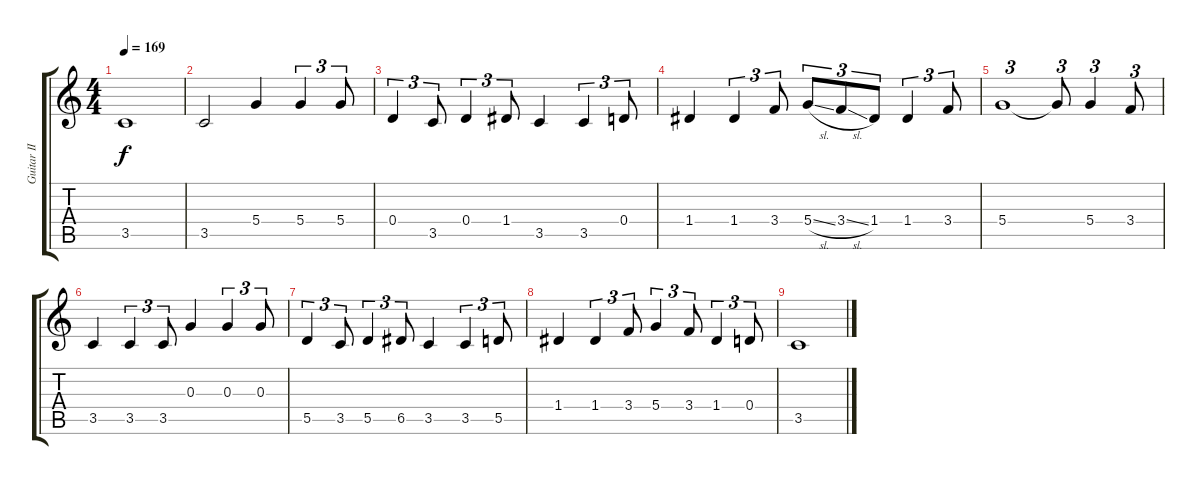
\track ("Guitar II" "Guitar II") {instrument distortionguitar}
\staff {score tabs}
\tuning (E4 B3 G3 D3 A2 E2) {hide}
\ts (4 4)
\tempo 169
\clef g2
\ks c
3.5.1{dy f} |
3.5.2 5.4.4 5.4.4{tu (3 2)} 5.4.8{tu (3 2)} |
0.4.4{tu (3 2)} 3.5.8{tu (3 2)} 0.4.4{tu (3 2)} 1.4.8{tu (3 2)} 3.5.4 3.5.4{tu (3 2)} 0.4.8{tu (3 2)} |
1.4.4 1.4.4{tu (3 2)} 3.4.8{tu (3 2)} 5.4{sl}.8{tu (3 2)} 3.4{sl}.8{tu (3 2)} 1.4.8{tu (3 2)} 1.4.4{tu (3 2)} 3.4.8{tu (3 2)} |
5.4.1{tu (3 2)} 5.4{t}.8{tu (3 2)} 5.4.4{tu (3 2)} 3.4.8{tu (3 2)} |
3.5.4 3.5.4{tu (3 2)} 3.5.8{tu (3 2)} 0.3.4 0.3.4{tu (3 2)} 0.3.8{tu (3 2)} |
5.5.4{tu (3 2)} 3.5.8{tu (3 2)} 5.5.4{tu (3 2)} 6.5.8{tu (3 2)} 3.5.4 3.5.4{tu (3 2)} 5.5.8{tu (3 2)} |
1.4.4 1.4.4{tu (3 2)} 3.4.8{tu (3 2)} 5.4.4{tu (3 2)} 3.4.8{tu (3 2)} 1.4.4{tu (3 2)} 0.4.8{tu (3 2)} |
3.5.1
